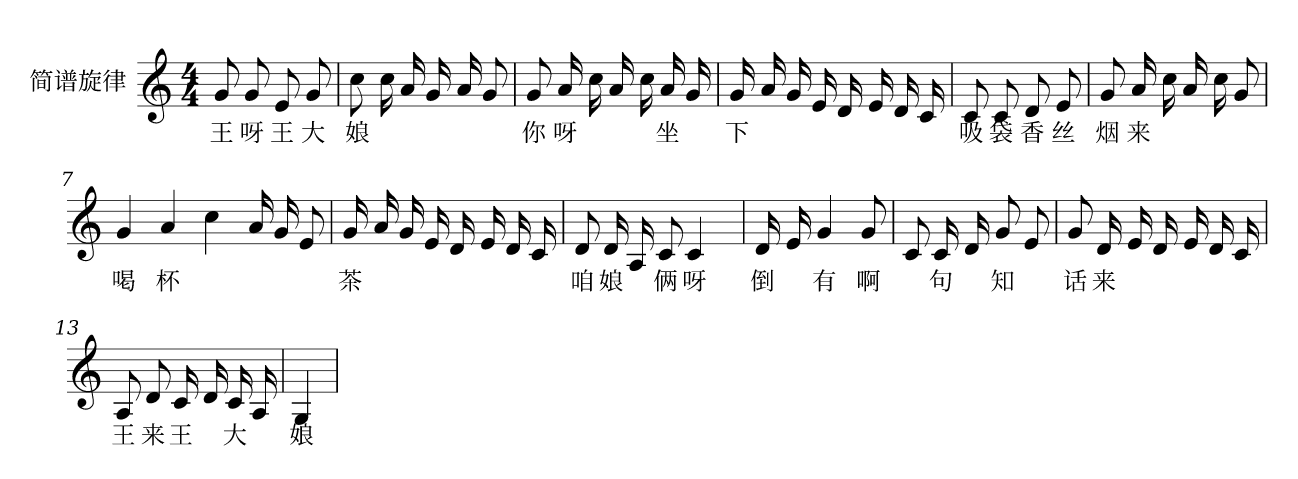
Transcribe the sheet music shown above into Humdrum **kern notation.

**kern	**text
*part1	*part1
*staff1	*staff1
*I"简谱旋律	*
*k[]	*
*M4/4	*
=1	=1
8g	王
8g	呀
8e	王
8g	大
=2	=2
8cc	娘
16cc	.
16a	.
16g	.
16a	.
8g	.
=3	=3
8g	你
16a	呀
16cc	.
16a	.
16cc	.
16a	坐
16g	.
=4	=4
16g	下
16a	.
16g	.
16e	.
16d	.
16e	.
16d	.
16c	.
=5	=5
8c	吸
8c	袋
8d	香
8e	丝
=6	=6
8g	烟
16a	来
16cc	.
16a	.
16cc	.
8g	.
=7	=7
4g	喝
4a	杯
4cc	.
16a	.
16g	.
8e	.
=8	=8
16g	茶
16a	.
16g	.
16e	.
16d	.
16e	.
16d	.
16c	.
=9	=9
8d	咱
16d	娘
16A	.
8c	俩
!LO:N:vis=4	!
4.c	呀
=10	=10
16d	倒
16e	.
4g	有
8g	啊
=11	=11
8c	.
16c	句
16d	.
8g	知
8e	.
=12	=12
8g	话
16d	来
16e	.
16d	.
16e	.
16d	.
16c	.
=13	=13
8A	王
8d	来
16c	王
16d	.
16c	大
16A	.
=14	=14
4G	娘
=	=
*-	*-
